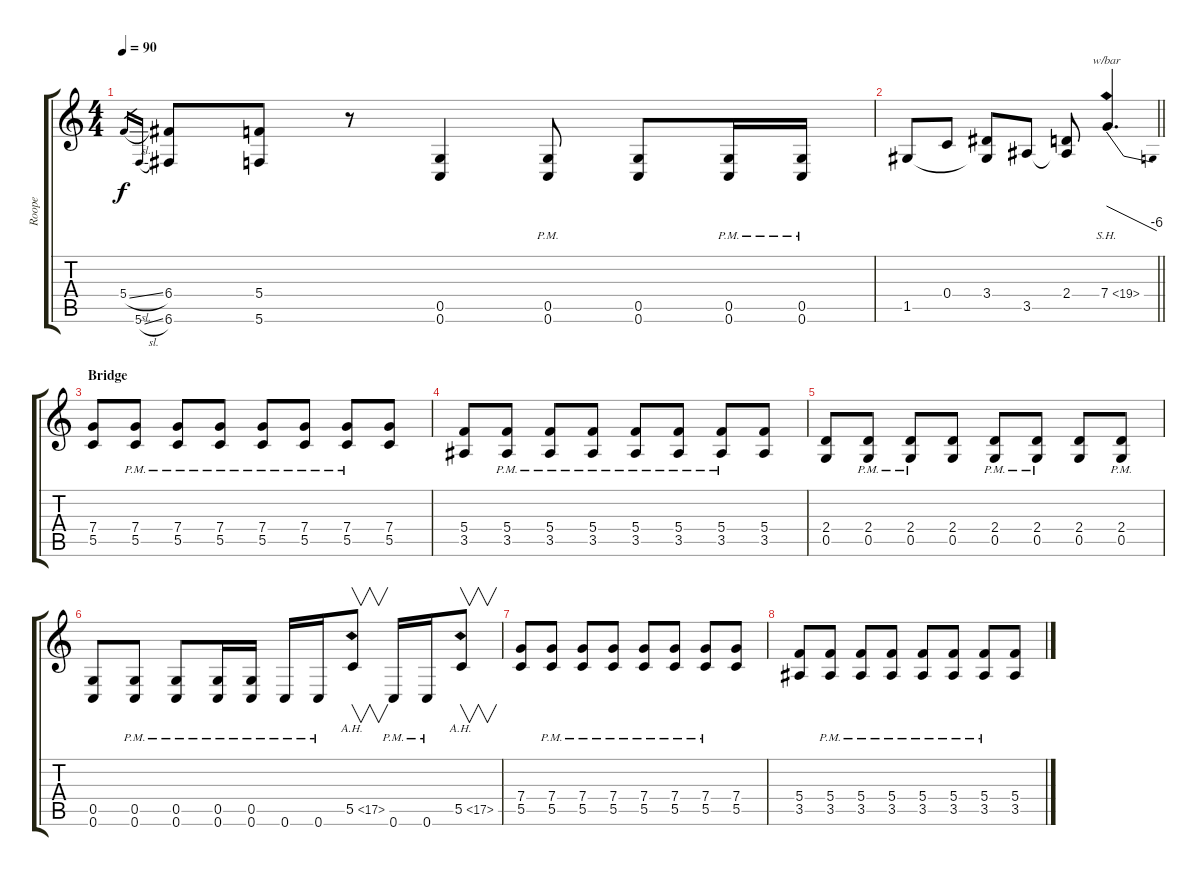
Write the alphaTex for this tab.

\track ("Roope" "Roope") {instrument distortionguitar}
\staff {score tabs}
\tuning (D4 A3 F3 C3 G2 C2) {hide}
\ts (4 4)
\tempo 90
\clef g2
\ks c
5.4{sl}.16{gr dy f} 5.6{sl}.16{gr} (6.4 6.6).8 (5.4 5.6).8 r.8 (0.5 0.6).4 (0.5{pm} 0.6{pm}).8 (0.5 0.6).8 (0.5{pm} 0.6{pm}).16 (0.5{pm} 0.6{pm}).16 |
\barLineRight lightlight
1.5.8 0.4.8 (3.4 1.5{t}).8 3.5.8 (2.4 3.5{t}).8 7.4{sh 12}.4{d tbe (dive default 0 0 60 -24)} |
\section ("" "Bridge")
(7.4 5.5).8 (7.4{pm} 5.5{pm}).8 (7.4{pm} 5.5{pm}).8 (7.4{pm} 5.5{pm}).8 (7.4{pm} 5.5{pm}).8 (7.4{pm} 5.5{pm}).8 (7.4{pm} 5.5{pm}).8 (7.4 5.5).8 |
(5.4 3.5).8 (5.4{pm} 3.5{pm}).8 (5.4{pm} 3.5{pm}).8 (5.4{pm} 3.5{pm}).8 (5.4{pm} 3.5{pm}).8 (5.4{pm} 3.5{pm}).8 (5.4{pm} 3.5{pm}).8 (5.4 3.5).8 |
(2.4 0.5).8 (2.4{pm} 0.5{pm}).8 (2.4{pm} 0.5{pm}).8 (2.4 0.5).8 (2.4{pm} 0.5{pm}).8 (2.4{pm} 0.5{pm}).8 (2.4 0.5).8 (2.4{pm} 0.5{pm}).8 |
(0.5 0.6).8 (0.5{pm} 0.6{pm}).8 (0.5{pm} 0.6{pm}).8 (0.5{pm} 0.6{pm}).16 (0.5{pm} 0.6{pm}).16 0.6{pm}.16 0.6{pm}.16 5.5{ah 12}.8{v} 0.6{pm}.16 0.6{pm}.16 5.5{ah 12}.8{v} |
(7.4 5.5).8 (7.4{pm} 5.5{pm}).8 (7.4{pm} 5.5{pm}).8 (7.4{pm} 5.5{pm}).8 (7.4{pm} 5.5{pm}).8 (7.4{pm} 5.5{pm}).8 (7.4{pm} 5.5{pm}).8 (7.4 5.5).8 |
(5.4 3.5).8 (5.4{pm} 3.5{pm}).8 (5.4{pm} 3.5{pm}).8 (5.4{pm} 3.5{pm}).8 (5.4{pm} 3.5{pm}).8 (5.4{pm} 3.5{pm}).8 (5.4{pm} 3.5{pm}).8 (5.4 3.5).8
